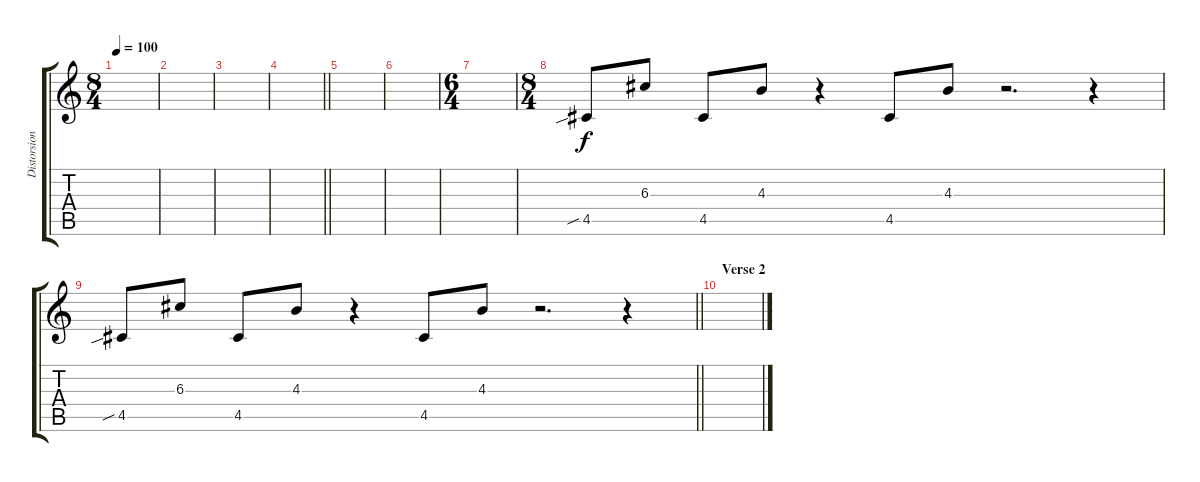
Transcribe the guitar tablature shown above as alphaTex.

\track ("Distorsion Guitar" "Distorsion") {instrument overdrivenguitar}
\staff {score tabs}
\tuning (E4 B3 G3 D3 A2 E2) {hide}
\ts (8 4)
\tempo 100
\clef g2
\ks c
|
|
|
\barLineRight lightlight
|
|
|
\ts (6 4)
|
\ts (8 4)
4.5{sib}.8 6.3.8 4.5.8 4.3.8 r.4 4.5.8 4.3.8 r.2{d} r.4 |
\barLineRight lightlight
4.5{sib}.8 6.3.8 4.5.8 4.3.8 r.4 4.5.8 4.3.8 r.2{d} r.4 |
\section ("" "Verse 2")
